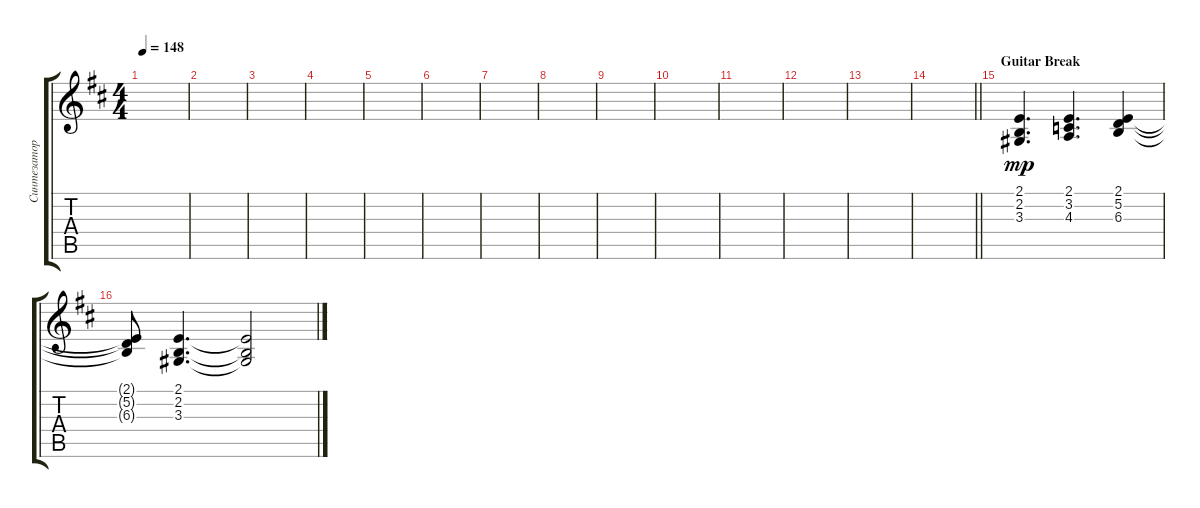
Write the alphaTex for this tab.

\track ("Синтезатор" "Синтезатор") {instrument rockorgan}
\staff {score tabs}
\tuning (D4 A3 F3 C3 G2 D2) {hide}
\ts (4 4)
\tempo 148
\clef g2
\ks bminor
|
|
|
|
|
|
|
|
|
|
|
|
|
\barLineRight lightlight
|
\section ("" "Guitar Break")
(2.1 2.2 3.3).4{d dy mp} (2.1 3.2 4.3).4{d} (2.1 5.2 6.3).4 |
(2.1{t} 5.2{t} 6.3{t}).8 (2.1 2.2 3.3).4{d} (2.1{t} 2.2{t} 3.3{t}).2
